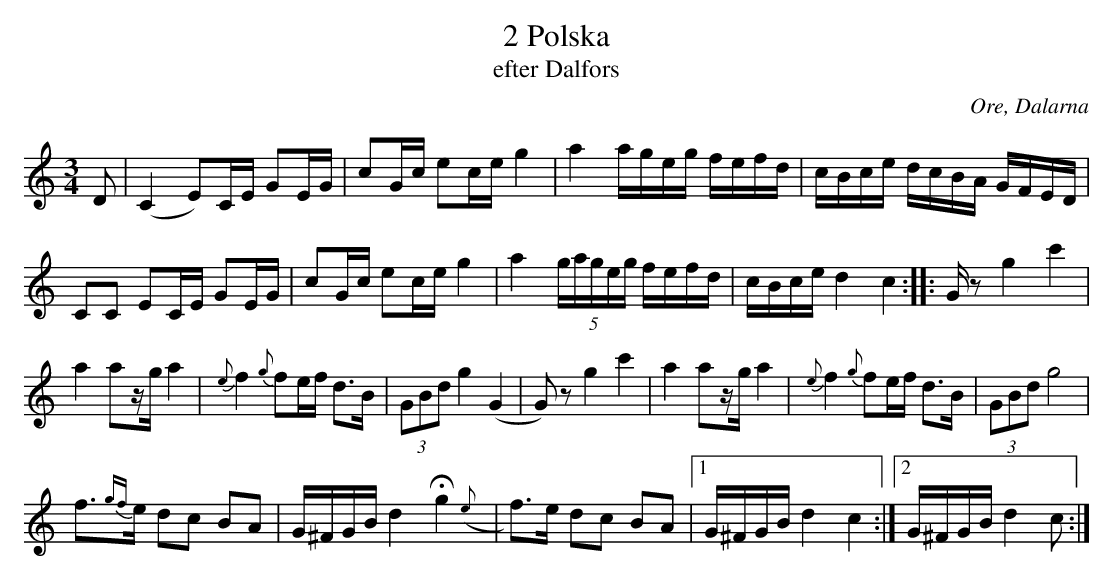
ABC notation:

X:1
O:Ore, Dalarna
T:2 Polska
T:efter Dalfors
M:3/4
L:1/16
K:C
D2|(C4E2)CE G2EG|c2Gc e2ce g4|a4ageg fefd|cBce dcBA GFED|
C2C2 E2CE G2EG|c2Gc e2ce g4|a4 (5gageg fefd|cBce d4c4:||:Gz2g4c'4|
a4a2zga4|{e}f4{g}f2ef d3B|(3G2B2d2 g4(G4|G2)z2g4c'4|a4a2zg a4|{e}f4{g}f2ef d3B|(3G2B2d2 g8|
f3{gf}e d2c2 B2A2|G^FGB d4+fermata+g4({e}|f3)e d2c2 B2A2|1G^FGB d4 c4:|2 G^FGB d4c2:|
